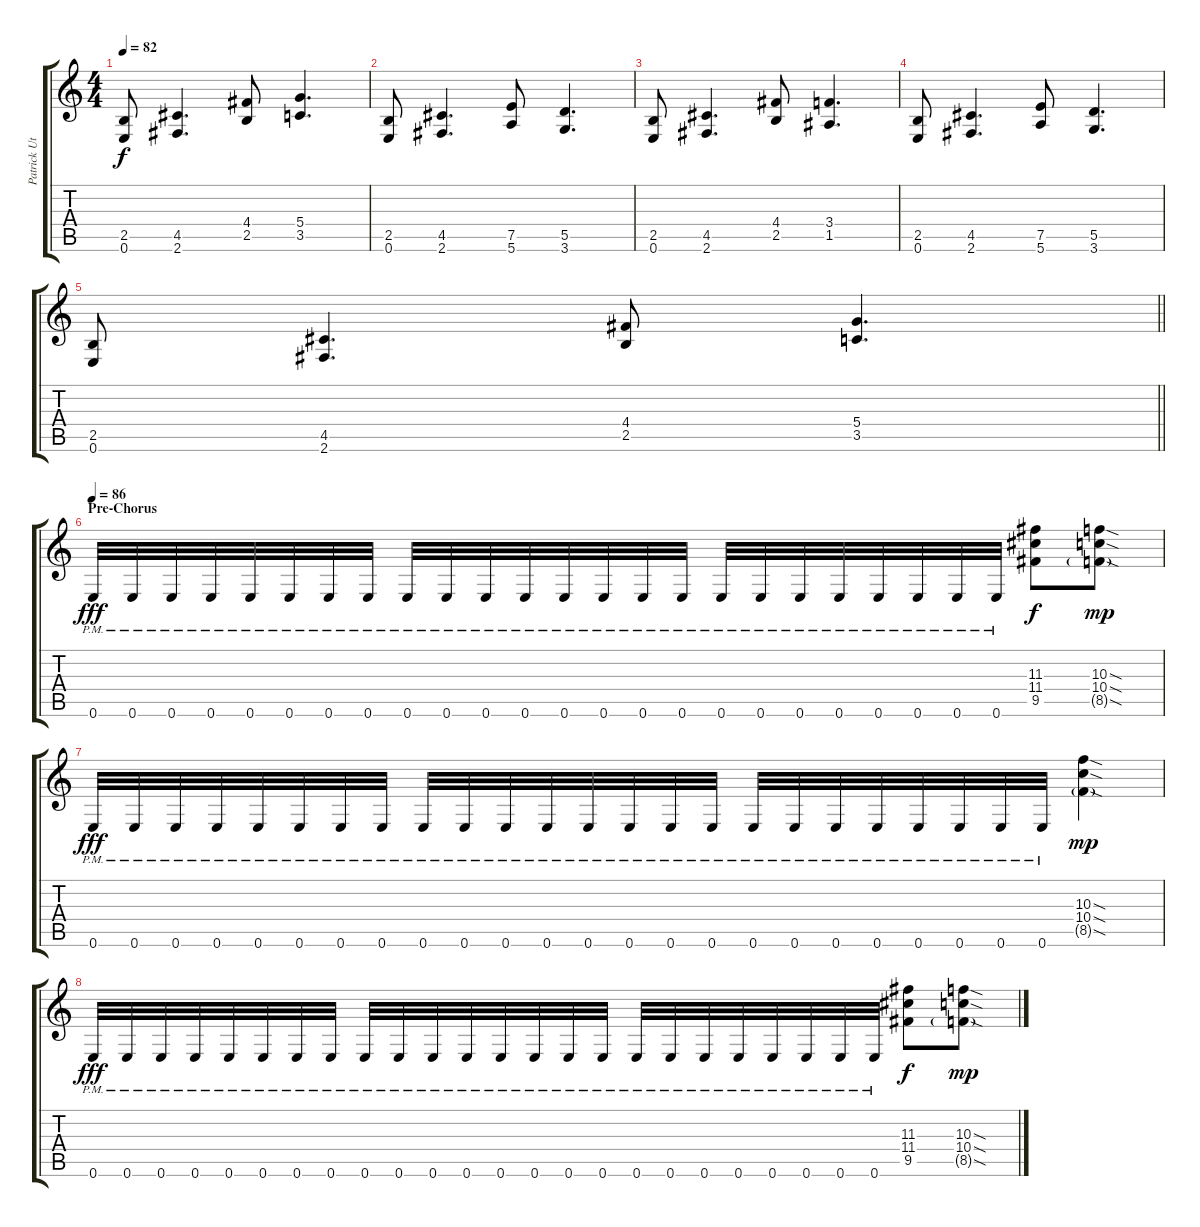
\track ("Patrick Uterwijk" "Patrick Ut") {instrument distortionguitar}
\staff {score tabs}
\tuning (E4 B3 G3 D3 A2 E2) {hide}
\ts (4 4)
\tempo 82
\clef g2
\ks c
(2.5 0.6).8{dy f} (4.5 2.6).4{d} (4.4 2.5).8 (5.4 3.5).4{d} |
(2.5 0.6).8 (4.5 2.6).4{d} (7.5 5.6).8 (5.5 3.6).4{d} |
(2.5 0.6).8 (4.5 2.6).4{d} (4.4 2.5).8 (3.4 1.5).4{d} |
(2.5 0.6).8 (4.5 2.6).4{d} (7.5 5.6).8 (5.5 3.6).4{d} |
\barLineRight lightlight
(2.5 0.6).8 (4.5 2.6).4{d} (4.4 2.5).8 (5.4 3.5).4{d} |
\section ("" "Pre-Chorus")
\tempo 86
0.6{pm}.32{dy fff} 0.6{pm}.32 0.6{pm}.32 0.6{pm}.32 0.6{pm}.32 0.6{pm}.32 0.6{pm}.32 0.6{pm}.32 0.6{pm}.32 0.6{pm}.32 0.6{pm}.32 0.6{pm}.32 0.6{pm}.32 0.6{pm}.32 0.6{pm}.32 0.6{pm}.32 0.6{pm}.32 0.6{pm}.32 0.6{pm}.32 0.6{pm}.32 0.6{pm}.32 0.6{pm}.32 0.6{pm}.32 0.6{pm}.32 (11.3 11.4 9.5).8{dy f} (10.3{sod} 10.4{sod} 8.5{sod g}).8{dy mp} |
0.6{pm}.32{dy fff} 0.6{pm}.32 0.6{pm}.32 0.6{pm}.32 0.6{pm}.32 0.6{pm}.32 0.6{pm}.32 0.6{pm}.32 0.6{pm}.32 0.6{pm}.32 0.6{pm}.32 0.6{pm}.32 0.6{pm}.32 0.6{pm}.32 0.6{pm}.32 0.6{pm}.32 0.6{pm}.32 0.6{pm}.32 0.6{pm}.32 0.6{pm}.32 0.6{pm}.32 0.6{pm}.32 0.6{pm}.32 0.6{pm}.32 (10.3{sod} 10.4{sod} 8.5{sod g}).4{dy mp} |
0.6{pm}.32{dy fff} 0.6{pm}.32 0.6{pm}.32 0.6{pm}.32 0.6{pm}.32 0.6{pm}.32 0.6{pm}.32 0.6{pm}.32 0.6{pm}.32 0.6{pm}.32 0.6{pm}.32 0.6{pm}.32 0.6{pm}.32 0.6{pm}.32 0.6{pm}.32 0.6{pm}.32 0.6{pm}.32 0.6{pm}.32 0.6{pm}.32 0.6{pm}.32 0.6{pm}.32 0.6{pm}.32 0.6{pm}.32 0.6{pm}.32 (11.3 11.4 9.5).8{dy f} (10.3{sod} 10.4{sod} 8.5{sod g}).8{dy mp}
